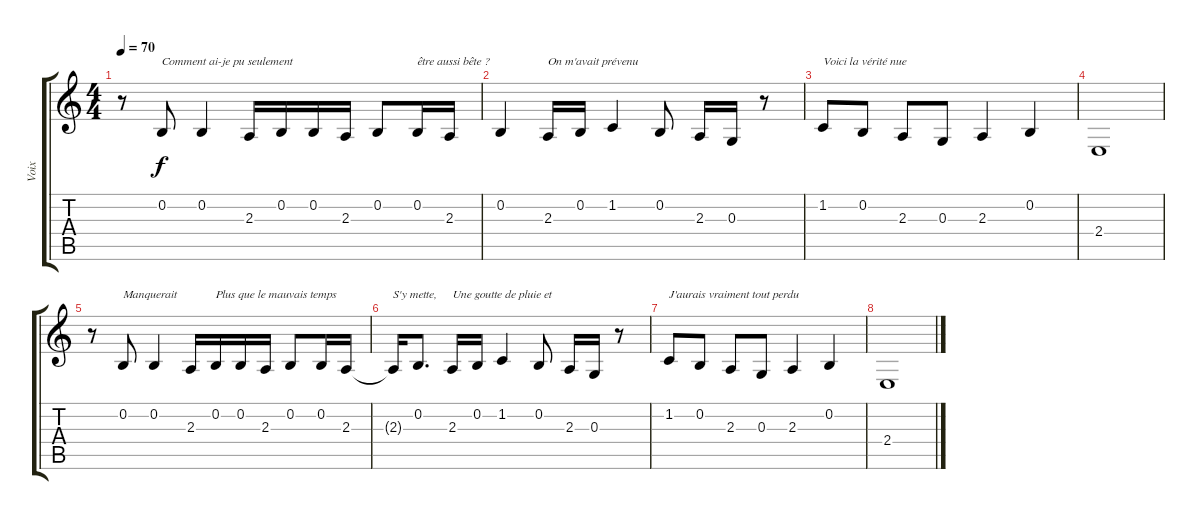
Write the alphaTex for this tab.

\track ("Voix" "Voix") {instrument altosax}
\staff {score tabs}
\tuning (E4 B3 G3 D3 A2 E2) {hide}
\ts (4 4)
\tempo 70
\clef g2
\ks c
r.8{dy f} 0.2.8{txt "Comment ai-je pu seulement"} 0.2.4 2.3.16 0.2.16 0.2.16 2.3.16 0.2.8 0.2.16{txt "être aussi bête ?"} 2.3.16 |
0.2.4 2.3.16{txt "On m'avait prévenu"} 0.2.16 1.2.4 0.2.8 2.3.16 0.3.16 r.8 |
1.2.8{txt "Voici la vérité nue"} 0.2.8 2.3.8 0.3.8 2.3.4 0.2.4 |
2.4.1 |
r.8 0.2.8{txt "Manquerait"} 0.2.4 2.3.16 0.2.16{txt "Plus que le mauvais temps "} 0.2.16 2.3.16 0.2.8 0.2.16 2.3.16 |
2.3{t}.16{txt "S'y mette,"} 0.2.8{d} 2.3.16{txt "Une goutte de pluie et "} 0.2.16 1.2.4 0.2.8 2.3.16 0.3.16 r.8 |
1.2.8{txt "J'aurais vraiment tout perdu"} 0.2.8 2.3.8 0.3.8 2.3.4 0.2.4 |
2.4.1
